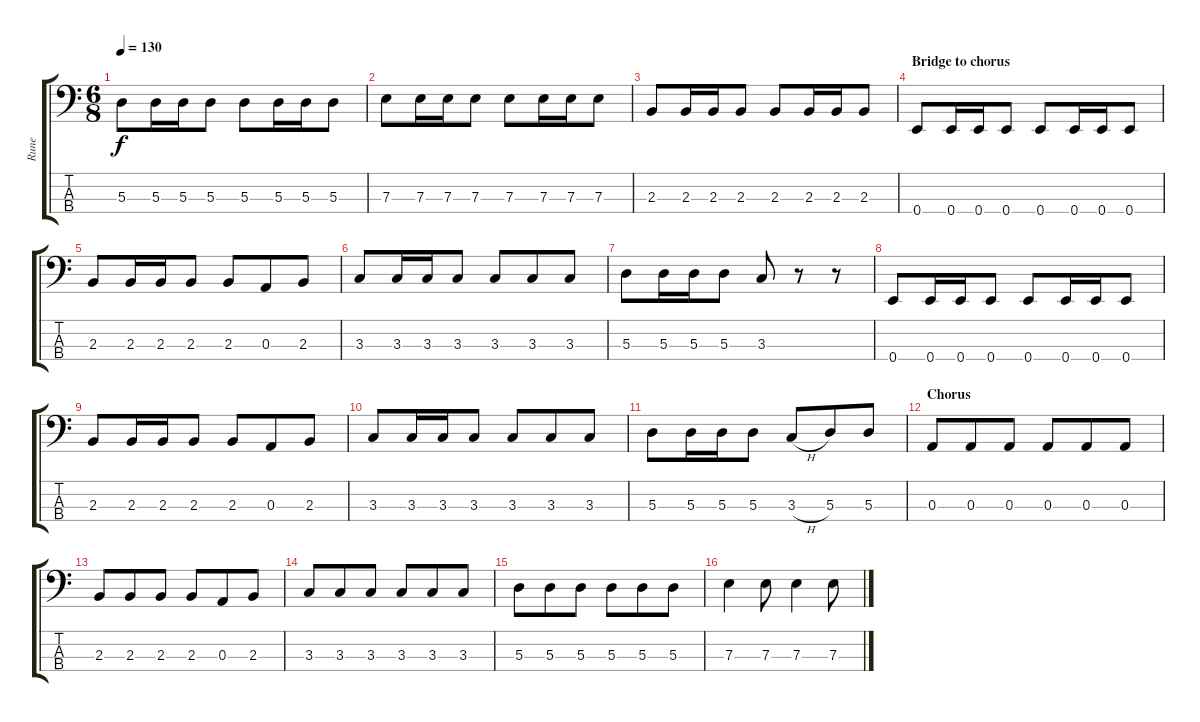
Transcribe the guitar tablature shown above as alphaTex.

\track ("Rune" "Rune") {instrument electricbassfinger}
\staff {score tabs}
\tuning (G2 D2 A1 E1) {hide}
\ts (6 8)
\tempo 130
\clef f4
\ks c
5.3.8{dy f} 5.3.16 5.3.16 5.3.8 5.3.8 5.3.16 5.3.16 5.3.8 |
7.3.8 7.3.16 7.3.16 7.3.8 7.3.8 7.3.16 7.3.16 7.3.8 |
2.3.8 2.3.16 2.3.16 2.3.8 2.3.8 2.3.16 2.3.16 2.3.8 |
\section ("" "Bridge to chorus")
0.4.8 0.4.16 0.4.16 0.4.8 0.4.8 0.4.16 0.4.16 0.4.8 |
2.3.8 2.3.16 2.3.16 2.3.8 2.3.8 0.3.8 2.3.8 |
3.3.8 3.3.16 3.3.16 3.3.8 3.3.8 3.3.8 3.3.8 |
5.3.8 5.3.16 5.3.16 5.3.8 3.3.8 r.8 r.8 |
0.4.8 0.4.16 0.4.16 0.4.8 0.4.8 0.4.16 0.4.16 0.4.8 |
2.3.8 2.3.16 2.3.16 2.3.8 2.3.8 0.3.8 2.3.8 |
3.3.8 3.3.16 3.3.16 3.3.8 3.3.8 3.3.8 3.3.8 |
5.3.8 5.3.16 5.3.16 5.3.8 3.3{h}.8 5.3.8 5.3.8 |
\section ("" "Chorus")
0.3.8 0.3.8 0.3.8 0.3.8 0.3.8 0.3.8 |
2.3.8 2.3.8 2.3.8 2.3.8 0.3.8 2.3.8 |
3.3.8 3.3.8 3.3.8 3.3.8 3.3.8 3.3.8 |
5.3.8 5.3.8 5.3.8 5.3.8 5.3.8 5.3.8 |
7.3.4 7.3.8 7.3.4 7.3.8
